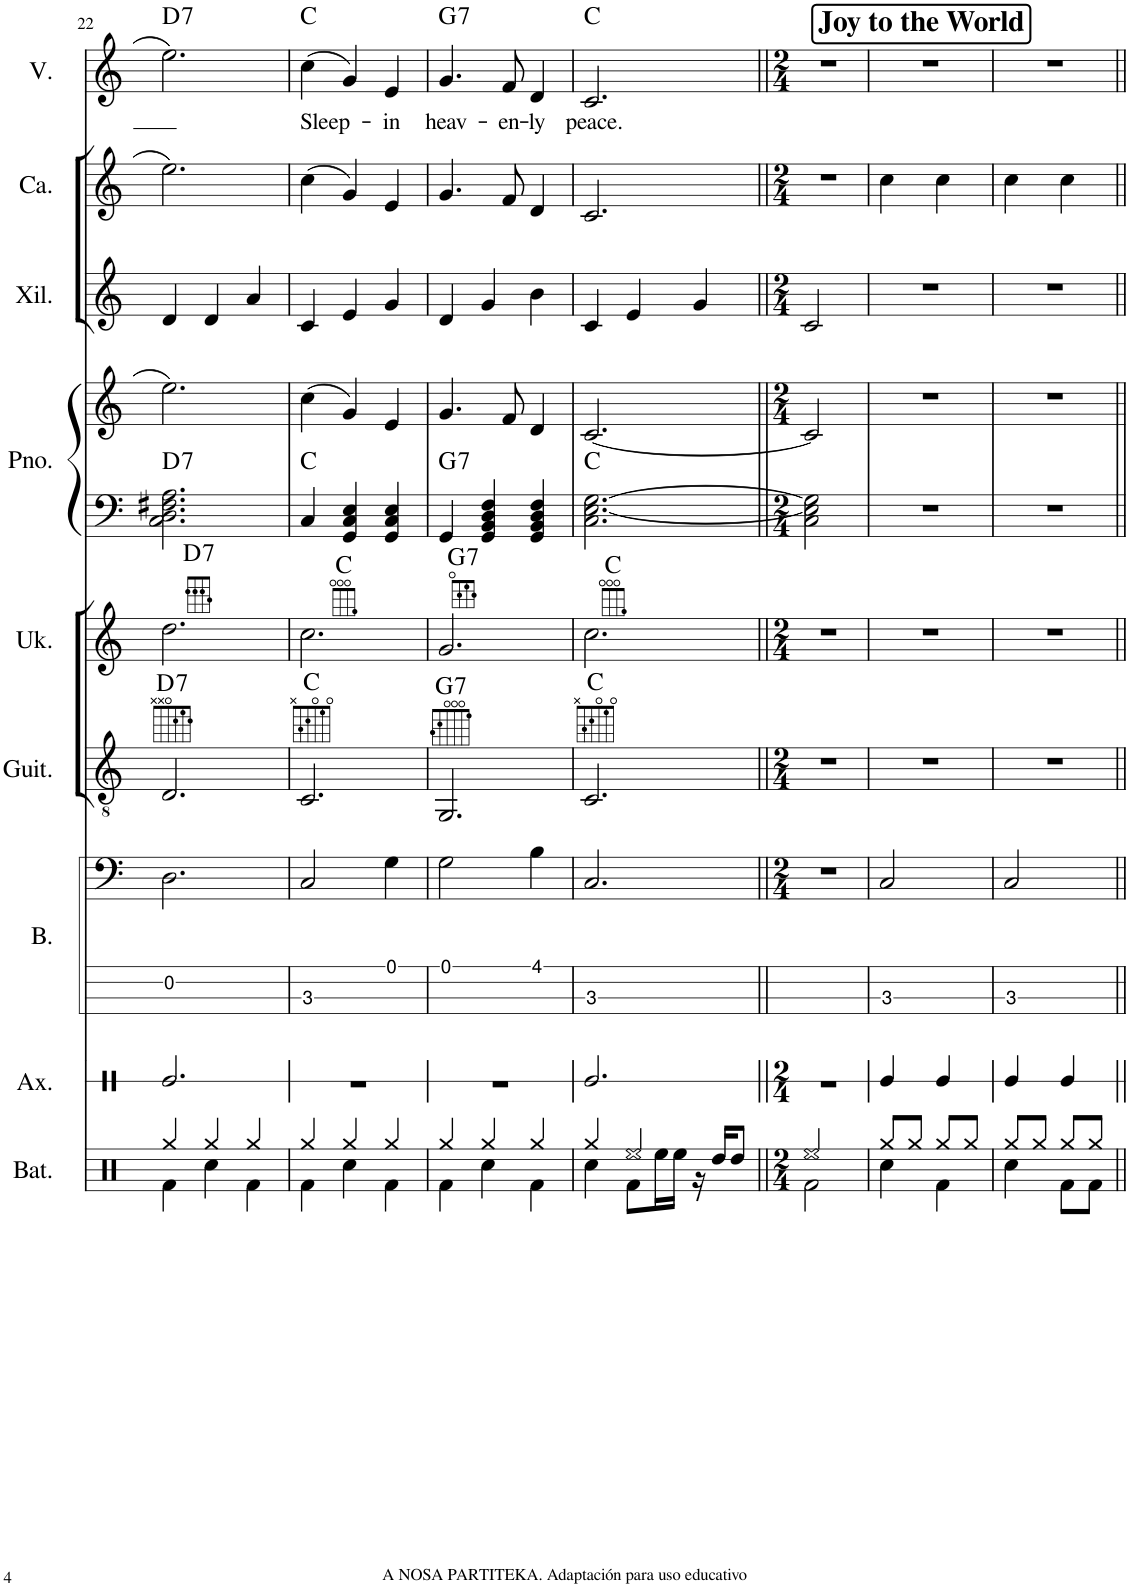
**kern	**kern	**kern	**kern	**kern	**harte	**kern	**harte	**kern	**kern	**harte	**kern	**kern	**kern	**text	**harte
*part9	*part8	*part7	*part7	*part6	*part6	*part5	*part5	*part4	*part4	*part4	*part3	*part2	*part1	*part1	*part1
*staff11	*staff10	*staff9	*staff8	*staff7	*	*staff6	*	*staff5	*staff4	*	*staff3	*staff2	*staff1	*staff1	*
*I"Batería	*I"Axóuxeres	*I"Baixo	*	*I"Guitarra	*	*I"Ukelele	*	*I"Piano	*	*	*I"Xilófono	*I"Carillón	*I"Voz	*	*
*I'Bat.	*I'Ax.	*I'B.	*	*I'Guit.	*	*I'Uk.	*	*I'Pno.	*	*	*I'Xil.	*I'Ca.	*I'V.	*	*
!!LO:PB:g=z
*clefX	*clefX	*	*clefF4	*clefGv2	*	*clefG2	*	*clefF4	*clefG2	*	*clefG2	*clefG2	*clefG2	*	*
*	*	*Trd7c12	*Trd7c12	*	*	*	*	*	*	*	*Trd-7c-12	*Trd-14c-24	*	*	*
*k[b-e-]	*k[]	*k[]	*k[]	*k[]	*	*k[]	*	*k[]	*k[]	*	*k[]	*k[]	*k[]	*	*
*M3/4	*M3/4	*M3/4	*M3/4	*M3/4	*	*M3/4	*	*M3/4	*M3/4	*	*M3/4	*M3/4	*M3/4	*	*
=22	=22	=22	=22	=22	=22	=22	=22	=22	=22	=22	=22	=22	=22	=22	=22
*^	*	*	*	*	*	*	*	*	*	*	*	*	*	*	*
!	!	!	!	!	!	!LO:H:kt=7	!	!LO:H:kt=7	!	!	!LO:H:kt=7	!	!	!	!	!LO:H:kt=7
4Rgg/	4Rf\	2.Re/	2.D	2.D\	2.D/	D:7	2.dd\	D:7	2.C\ 2.D\ 2.F#X\ 2.A\	2.ee\	D:7	4d/	2.ee\	2.ee\	.	D:7
4Rgg/	4Rcc\	.	.	.	.	.	.	.	.	.	.	4d/	.	.	.	.
4Rgg/	4Rf\	.	.	.	.	.	.	.	.	.	.	4a/	.	.	.	.
=23	=23	=23	=23	=23	=23	=23	=23	=23	=23	=23	=23	=23	=23	=23	=23	=23
!	!	!	!	!	!	!	!	!	!	!	!	!	!	!	!LO:LY:b	!
4Rgg/	4Rf\	2.r	2C	2C/	2.C/	C:maj	2.cc\	C:maj	4C/	(4cc\	C:maj	4c/	(4cc\	(4cc\	Sleep-	C:maj
4Rgg/	4Rcc\	.	.	.	.	.	.	.	4GG/ 4C/ 4E/	4g/)	.	4e/	4g/)	4g/)	.	.
!	!	!	!	!	!	!	!	!	!	!	!	!	!	!	!LO:LY:b	!
4Rgg/	4Rf\	.	4G	4G\	.	.	.	.	4GG/ 4C/ 4E/	4e/	.	4g/	4e/	4e/	-in	.
=24	=24	=24	=24	=24	=24	=24	=24	=24	=24	=24	=24	=24	=24	=24	=24	=24
!	!	!	!	!	!	!LO:H:kt=7	!	!LO:H:kt=7	!	!	!LO:H:kt=7	!	!	!	!LO:LY:b	!LO:H:kt=7
4Rgg/	4Rf\	2.r	2G	2G\	2.GG/	G:7	2.g/	G:7	4GG/	4.g/	G:7	4d/	4.g/	4.g/	heav-	G:7
4Rgg/	4Rcc\	.	.	.	.	.	.	.	4GG/ 4BB/ 4D/ 4F/	.	.	4g/	.	.	.	.
!	!	!	!	!	!	!	!	!	!	!	!	!	!	!	!LO:LY:b	!
.	.	.	.	.	.	.	.	.	.	8f/	.	.	8f/	8f/	-en-	.
!	!	!	!	!	!	!	!	!	!	!	!	!	!	!	!LO:LY:b	!
4Rgg/	4Rf\	.	4B	4B\	.	.	.	.	4GG/ 4BB/ 4D/ 4F/	4d/	.	4b\	4d/	4d/	-ly	.
=25	=25	=25	=25	=25	=25	=25	=25	=25	=25	=25	=25	=25	=25	=25	=25	=25
!	!	!	!	!	!	!	!	!	!	!	!	!	!	!	!LO:LY:b	!
4Rgg/	4Rcc\	2.Re/	2.C	2.C/	2.C/	C:maj	2.cc\	C:maj	2.C\ [2.E\ [2.G\	[2.c/	C:maj	4c/	2.c/	2.c/	peace.	C:maj
2Ree/	8Rf\L	.	.	.	.	.	.	.	.	.	.	4e/	.	.	.	.
.	16Ree\L	.	.	.	.	.	.	.	.	.	.	.	.	.	.	.
.	16Ree\JJ	.	.	.	.	.	.	.	.	.	.	.	.	.	.	.
.	16r	.	.	.	.	.	.	.	.	.	.	4g/	.	.	.	.
.	16Rdd/KL	.	.	.	.	.	.	.	.	.	.	.	.	.	.	.
.	8Rdd/J	.	.	.	.	.	.	.	.	.	.	.	.	.	.	.
=26||	=26||	=26||	=26||	=26||	=26||	=26||	=26||	=26||	=26||	=26||	=26||	=26||	=26||	=26||	=26||	=26||
*M2/4	*	*M2/4	*M2/4	*M2/4	*M2/4	*	*M2/4	*	*M2/4	*M2/4	*	*M2/4	*M2/4	*M2/4	*	*
2Ree/	2Rf\	2r	2r	2r	2r	.	2r	.	2C\ 2E\] 2G\]	2c/]	.	2c/	2r	2r	.	.
!!LO:REH:place=s1:a:B:cj:fs=14:t=Joy to the World
=27	=27	=27	=27	=27	=27	=27	=27	=27	=27	=27	=27	=27	=27	=27	=27	=27
8Rgg/L	4Rcc\	4Re/	2C	2C/	2r	.	2r	.	2r	2r	.	2r	4cc\	2r	.	.
8Rgg/J	.	.	.	.	.	.	.	.	.	.	.	.	.	.	.	.
8Rgg/L	4Rf\	4Re/	.	.	.	.	.	.	.	.	.	.	4cc\	.	.	.
8Rgg/J	.	.	.	.	.	.	.	.	.	.	.	.	.	.	.	.
=28	=28	=28	=28	=28	=28	=28	=28	=28	=28	=28	=28	=28	=28	=28	=28	=28
8Rgg/L	4Rcc\	4Re/	2C	2C/	2r	.	2r	.	2r	2r	.	2r	4cc\	2r	.	.
8Rgg/J	.	.	.	.	.	.	.	.	.	.	.	.	.	.	.	.
8Rgg/L	8Rf\L	4Re/	.	.	.	.	.	.	.	.	.	.	4cc\	.	.	.
8Rgg/J	8Rf\J	.	.	.	.	.	.	.	.	.	.	.	.	.	.	.
*v	*v	*	*	*	*	*	*	*	*	*	*	*	*	*	*	*
=||	=||	=||	=||	=||	=||	=||	=||	=||	=||	=||	=||	=||	=||	=||	=||
*-	*-	*-	*-	*-	*-	*-	*-	*-	*-	*-	*-	*-	*-	*-	*-
